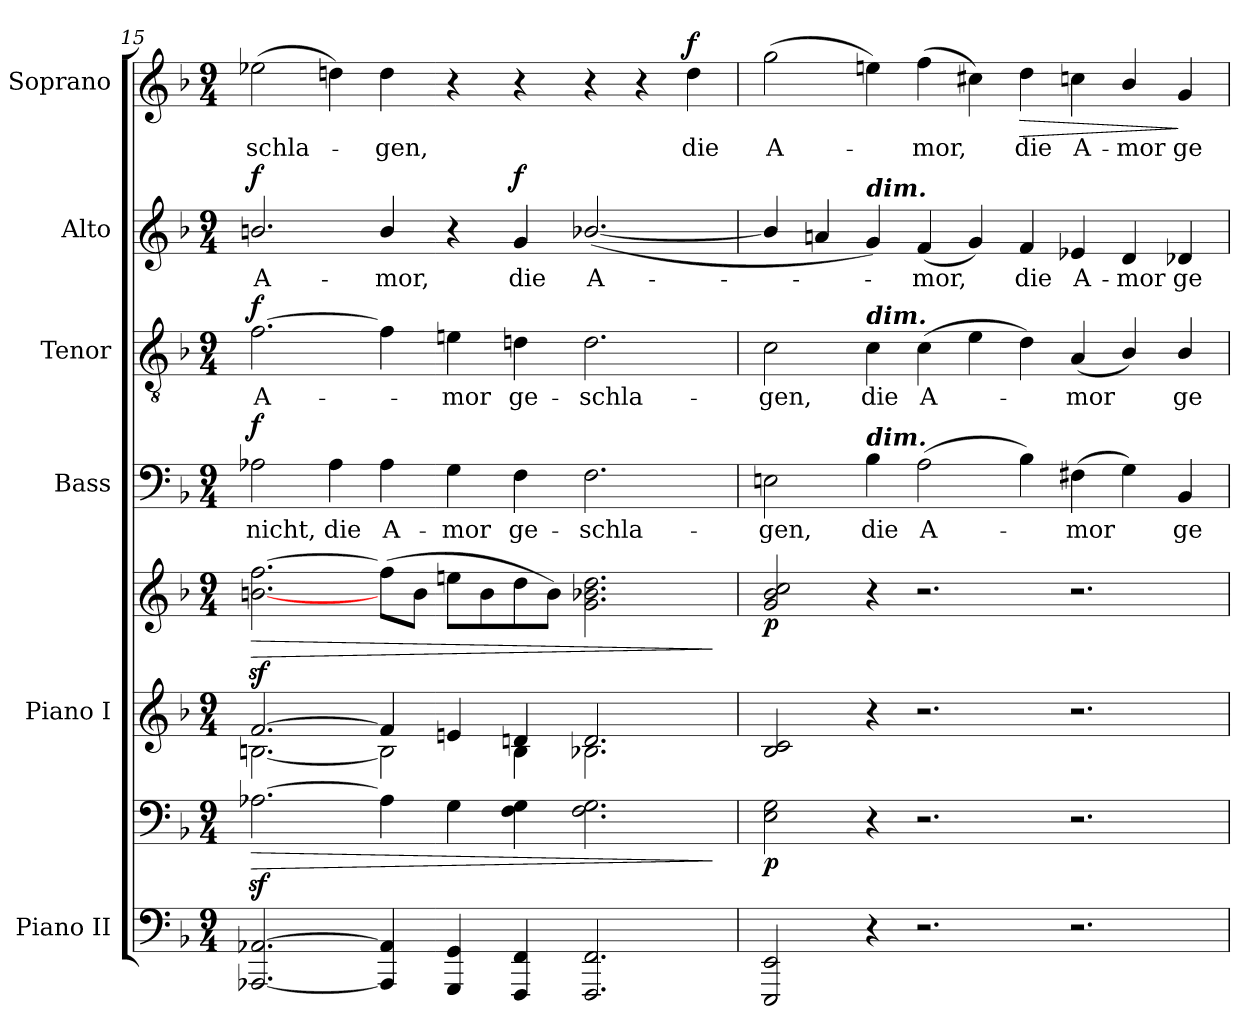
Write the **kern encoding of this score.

**kern	**kern	**dynam	**kern	**kern	**dynam	**kern	**text	**dynam	**kern	**text	**dynam	**kern	**text	**dynam	**kern	**text	**dynam
*part6	*part6	*part6	*part5	*part5	*part5	*part4	*part4	*part4	*part3	*part3	*part3	*part2	*part2	*part2	*part1	*part1	*part1
*staff8	*staff7	*staff7/8	*staff6	*staff5	*staff5/6	*staff4	*staff4	*staff4	*staff3	*staff3	*staff3	*staff2	*staff2	*staff2	*staff1	*staff1	*staff1
*I"Piano II	*	*	*I"Piano I	*	*	*I"Bass	*	*	*I"Tenor	*	*	*I"Alto	*	*	*I"Soprano	*	*
*I'II	*	*	*I'I	*	*	*I'B	*	*	*I'T	*	*	*I'A	*	*	*I'S	*	*
!!LO:LB:g=z
*clefF4	*clefF4	*	*clefG2	*clefG2	*	*clefF4	*	*	*clefGv2	*	*	*clefG2	*	*	*clefG2	*	*
*k[b-]	*k[b-]	*	*k[b-]	*k[b-]	*	*k[b-]	*	*	*k[b-]	*	*	*k[b-]	*	*	*k[b-]	*	*
*F:	*F:	*	*F:	*F:	*	*F:	*	*	*F:	*	*	*F:	*	*	*F:	*	*
*M9/4	*M9/4	*	*M9/4	*M9/4	*	*M9/4	*	*	*M9/4	*	*	*M9/4	*	*	*M9/4	*	*
=15	=15	=15	=15	=15	=15	=15	=15	=15	=15	=15	=15	=15	=15	=15	=15	=15	=15
!	!	!LO:HP:b	!	!	!LO:HP:b	!	!LO:LY:b	!LO:DY:b	!	!LO:LY:b	!LO:DY:b	!	!LO:LY:b	!LO:DY:b	!	!LO:LY:b	!
*	*	*	*^	*	*	*	*	*	*	*	*	*	*	*	*	*	*
[2.AAA-X [2.AA-X	[2.A-Xz<	>	[2.f	[2.Bn\	[2.bnz< [2.ffz<	>	2A-X	nicht,	f	[2.f	A-	f	2.bn/	A-	f	(>2ee-X	-schla-	.
!	!	!	!	!	!	!	!	!LO:LY:b	!	!	!	!	!	!	!	!	!	!
.	.	.	.	.	.	.	4A-	die	.	.	.	.	.	.	.	4ddn)	.	.
!	!	!	!	!	!	!	!	!LO:LY:b	!	!	!	!	!	!LO:LY:b	!	!	!LO:LY:b	!
4AAA-] 4AA-]	4A-]	.	4f]	2B\]	(>8ffL]	.	4A-	A-	.	4f]	.	.	4b/	-mor,	.	4dd	-gen,	.
.	.	.	.	.	8bJ	.	.	.	.	.	.	.	.	.	.	.	.	.
!	!	!	!	!	!	!	!	!LO:LY:b	!	!	!LO:LY:b	!	!	!	!	!	!	!
4GGG 4GG	4G	.	4en	.	8eenL	.	4G	-mor	.	4en	mor	.	4r	.	.	4r	.	.
.	.	.	.	.	8b	.	.	.	.	.	.	.	.	.	.	.	.	.
!	!	!	!	!	!	!	!	!LO:LY:b	!	!	!LO:LY:b	!	!	!LO:LY:b	!LO:DY:a	!	!	!
4FFF 4FF	4F 4G	.	4dn	4B\	8dd	.	4F	ge-	.	4dn	ge-	.	4g	die	f	4r	.	.
.	.	.	.	.	8bJ)	.	.	.	.	.	.	.	.	.	.	.	.	.
!	!	!	!	!	!	!	!	!LO:LY:b	!	!	!LO:LY:b	!	!	!LO:LY:b	!	!	!	!
2.FFF 2.FF	2.F 2.G	.	2.d	2.B-X\	2.g 2.b-X 2.dd	.	2.F	-schla-	.	2.d	-schla-	.	(<[2.b-X/	A-	.	4r	.	.
.	.	.	.	.	.	.	.	.	.	.	.	.	.	.	.	4r	.	.
!	!	!	!	!	!	!	!	!	!	!	!	!	!	!	!	!	!LO:LY:b	!LO:DY:b
.	.	.	.	.	.	.	.	.	.	.	.	.	.	.	.	4dd	die	f
*	*	*	*v	*v	*	*	*	*	*	*	*	*	*	*	*	*	*	*
.	.	]	.	.	]	.	.	.	.	.	.	.	.	.	.	.	.
=16	=16	=16	=16	=16	=16	=16	=16	=16	=16	=16	=16	=16	=16	=16	=16	=16	=16
*	*	*	*^	*	*	*	*	*	*	*	*	*	*	*	*	*	*
!	!	!LO:DY:b	!	!	!	!LO:DY:b	!	!LO:LY:b	!	!	!LO:LY:b	!	!	!	!	!	!LO:LY:b	!
2EEE 2EE	2E 2G	p	2B- 2c	2ryy	2g 2b- 2cc	p	2En	-gen,	.	2c	-gen,	.	4b-/]	.	.	(>2gg	A-	.
.	.	.	.	.	.	.	.	.	.	.	.	.	4an	.	.	.	.	.
!	!	!	!	!	!	!	!	!	!	!	!	!	!LO:TX:a:Bi:t=dim.	!	!	!	!	!
!	!	!	!	!	!	!	!	!	!	!LO:TX:a:Bi:t=dim.	!	!	!	!	!	!	!	!
!	!	!	!	!	!	!	!LO:TX:a:Bi:t=dim.	!	!	!	!	!	!	!	!	!	!	!
!	!	!	!	!	!	!	!	!LO:LY:b	!	!	!LO:LY:b	!	!	!	!	!	!	!
4r	4r	.	4r	2ryy	4r	.	4B-	die	.	4c	die	.	4g)	.	.	4een)	.	.
!	!	!	!	!	!	!	!	!LO:LY:b	!	!	!LO:LY:b	!	!	!LO:LY:b	!	!	!LO:LY:b	!
2.r	2.r	.	2.r	.	2.r	.	(>2A	A-	.	(>4c	A-	.	(<4f	mor,	.	(>4ff	-mor,	.
.	.	.	.	2ryy	.	.	.	.	.	4e	.	.	4g)	.	.	4cc#X)	.	.
!	!	!	!	!	!	!	!	!	!	!	!	!	!	!LO:LY:b	!	!	!LO:LY:b	!LO:HP:b
.	.	.	.	.	.	.	4B-)	.	.	4d)	.	.	4f	die	.	4dd	die	>
!	!	!	!	!	!	!	!	!LO:LY:b	!	!	!LO:LY:b	!	!	!LO:LY:b	!	!	!LO:LY:b	!
2.r	2.r	.	2.r	2ryy	2.r	.	(>4F#X	mor	.	(<4A	mor	.	4e-X	A-	.	4ccn	A-	.
!	!	!	!	!	!	!	!	!	!	!	!	!	!	!LO:LY:b	!	!	!LO:LY:b	!
.	.	.	.	.	.	.	4G)	.	.	4B-/)	.	.	4d	-mor	.	4b-/	-mor	.
!	!	!	!	!	!	!	!	!LO:LY:b	!	!	!LO:LY:b	!	!	!LO:LY:b	!	!	!LO:LY:b	!
.	.	.	.	4ryy	.	.	4BB-	ge-	.	4B-/	ge-	.	4d-X	ge-	.	4g	ge-	]
*	*	*	*v	*v	*	*	*	*	*	*	*	*	*	*	*	*	*	*
=	=	=	=	=	=	=	=	=	=	=	=	=	=	=	=	=	=
*-	*-	*-	*-	*-	*-	*-	*-	*-	*-	*-	*-	*-	*-	*-	*-	*-	*-
